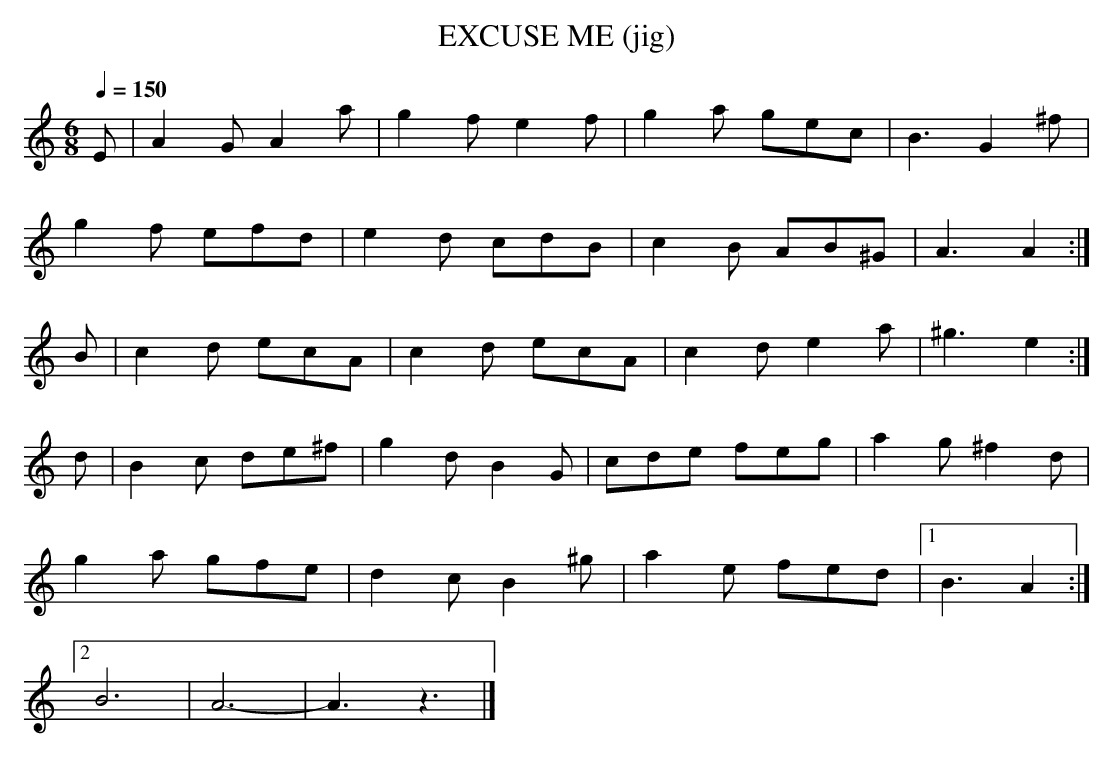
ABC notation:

X:1
T:EXCUSE ME (jig)
L:1/8
Q:1/4=150
M:6/8 % source 6/4
K:Am
E|A2G A2a|g2f e2f|g2a gec|B3 G2^f|
g2f efd|e2d cdB|c2B AB^G|A3 A2 :|
B|c2d ecA|c2d ecA|c2d e2a|^g3 e2 :|
d|B2c de^f|g2d B2G|cde feg|a2g ^f2d|
g2a gfe|d2c B2^g|a2e fed|1 B3 A2 :|
[2 B6|A6-|A3z3|]
